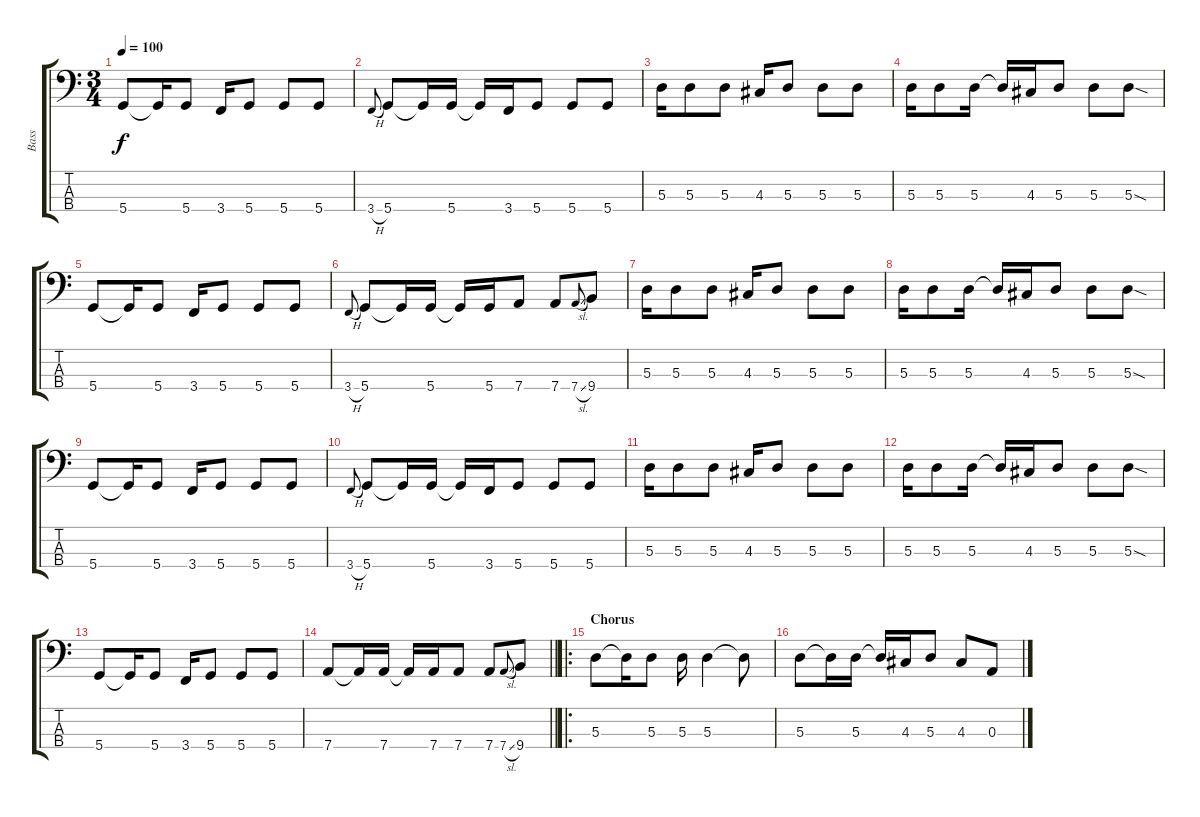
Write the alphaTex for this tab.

\track ("Bass" "Bass") {instrument electricbassfinger}
\staff {score tabs}
\tuning (G2 D2 A1 D1) {hide}
\ts (3 4)
\tempo 100
\clef f4
\ks c
5.4.8{dy f} 5.4{t}.16 5.4.8 3.4.16 5.4.8 5.4.8 5.4.8 |
3.4{h}.8{gr onbeat} 5.4.8 5.4{t}.16 5.4.16 5.4{t}.16 3.4.16 5.4.8 5.4.8 5.4.8 |
5.3.16 5.3.8 5.3.8 4.3.16 5.3.8 5.3.8 5.3.8 |
5.3.16 5.3.8 5.3.16 5.3{t}.16 4.3.16 5.3.8 5.3.8 5.3{sod}.8 |
5.4.8 5.4{t}.16 5.4.8 3.4.16 5.4.8 5.4.8 5.4.8 |
3.4{h}.8{gr onbeat} 5.4.8 5.4{t}.16 5.4.16 5.4{t}.16 5.4.16 7.4.8 7.4.8 7.4{sl}.8{gr onbeat} 9.4.8 |
5.3.16 5.3.8 5.3.8 4.3.16 5.3.8 5.3.8 5.3.8 |
5.3.16 5.3.8 5.3.16 5.3{t}.16 4.3.16 5.3.8 5.3.8 5.3{sod}.8 |
5.4.8 5.4{t}.16 5.4.8 3.4.16 5.4.8 5.4.8 5.4.8 |
3.4{h}.8{gr onbeat} 5.4.8 5.4{t}.16 5.4.16 5.4{t}.16 3.4.16 5.4.8 5.4.8 5.4.8 |
5.3.16 5.3.8 5.3.8 4.3.16 5.3.8 5.3.8 5.3.8 |
5.3.16 5.3.8 5.3.16 5.3{t}.16 4.3.16 5.3.8 5.3.8 5.3{sod}.8 |
5.4.8 5.4{t}.16 5.4.8 3.4.16 5.4.8 5.4.8 5.4.8 |
\barLineRight lightlight
7.4.8 7.4{t}.16 7.4.16 7.4{t}.16 7.4.16 7.4.8 7.4.8 7.4{sl}.8{gr onbeat} 9.4.8 |
\ro
\section ("" "Chorus")
5.3.8 5.3{t}.16 5.3.8 5.3.16 5.3.4 5.3{t}.8 |
5.3.8 5.3{t}.16 5.3.16 5.3{t}.16 4.3.16 5.3.8 4.3.8 0.3.8
